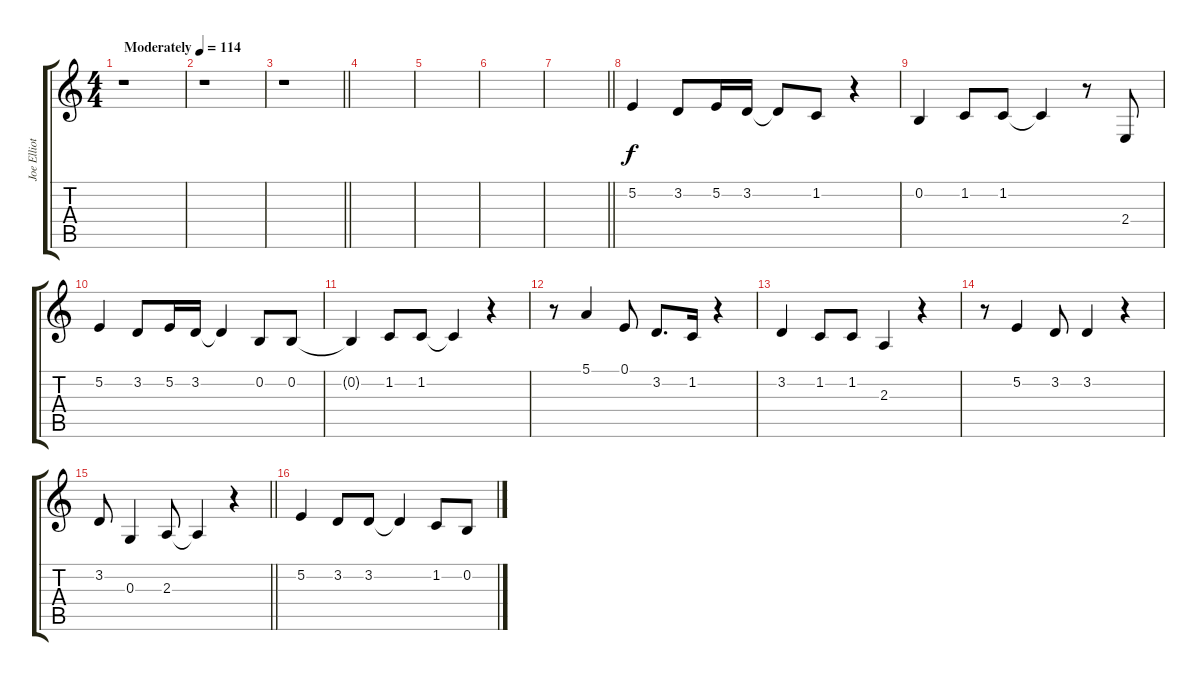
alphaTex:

\track ("Joe Elliott" "Joe Elliot") {instrument lead1square}
\staff {score tabs}
\tuning (E4 B3 G3 D3 A2 E2) {hide}
\ts (4 4)
\tempo (114 "Moderately")
\clef g2
\ks c
r.1{dy f instrument lead1square} |
r.1 |
\barLineRight lightlight
r.1 |
|
|
|
\barLineRight lightlight
|
5.2.4 3.2.8 5.2.16 3.2.16 3.2{t}.8 1.2.8 r.4 |
0.2.4 1.2.8 1.2.8 1.2{t}.4 r.8 2.4.8 |
5.2.4 3.2.8 5.2.16 3.2.16 3.2{t}.4 0.2.8 0.2.8 |
0.2{t}.4 1.2.8 1.2.8 1.2{t}.4 r.4 |
r.8 5.1.4 0.1.8 3.2.8{d} 1.2.16 r.4 |
3.2.4 1.2.8 1.2.8 2.3.4 r.4 |
r.8 5.2.4 3.2.8 3.2.4 r.4 |
\barLineRight lightlight
3.2.8 0.3.4 2.3.8 2.3{t}.4 r.4 |
5.2.4 3.2.8 3.2.8 3.2{t}.4 1.2.8 0.2.8
